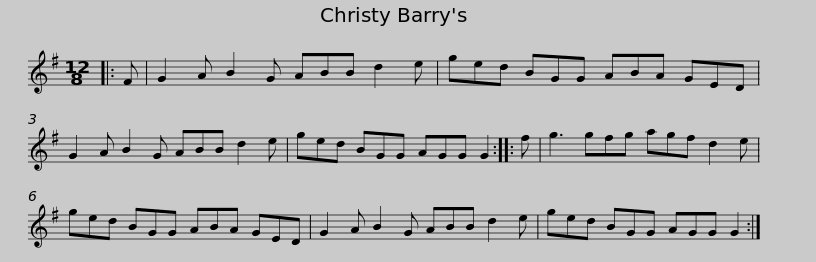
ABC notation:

X:1
L:1/8
M:12/8
I:linebreak $
K:G
V:1 treble
V:1
|: F | G2 A B2 G ABB d2 e | ged BGG ABA GED | G2 A B2 G ABB d2 e |$ ged BGG AGG G2 :: %5
 f | g3 gfg agf d2 e | ged BGG ABA GED | G2 A B2 G ABB d2 e |$ ged BGG AGG G2 :| %10
